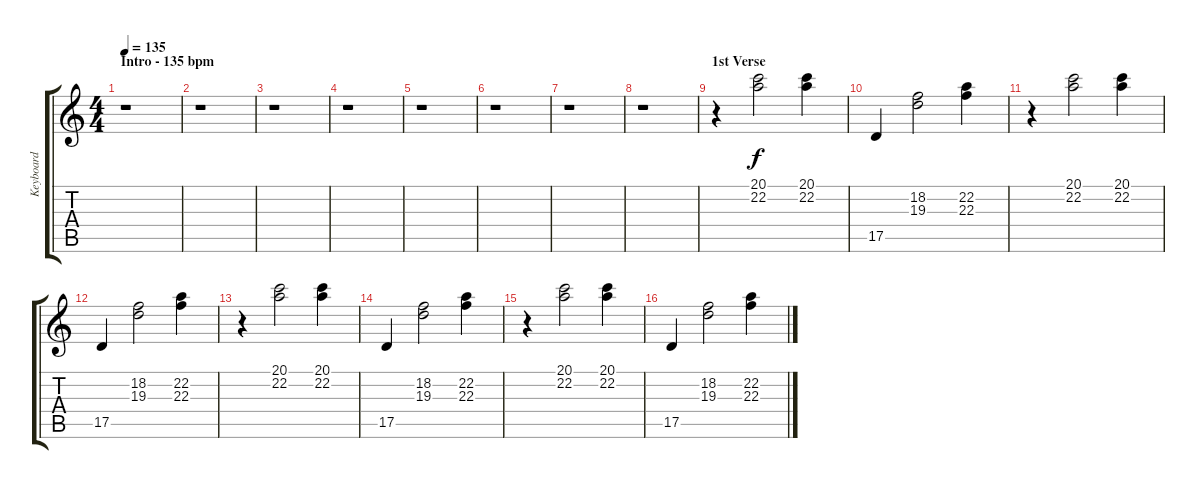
\track ("Keyboard" "Keyboard") {instrument pad1newage}
\staff {score tabs}
\tuning (E4 B3 G3 D3 A2 E2) {hide}
\ts (4 4)
\section ("" "Intro - 135 bpm")
\tempo 135
\clef g2
\ks c
r.1{dy f instrument pad1newage} |
r.1 |
r.1 |
r.1 |
r.1 |
r.1 |
r.1 |
r.1 |
\section ("" "1st Verse")
r.4 (20.1 22.2).2 (20.1 22.2).4 |
17.5.4 (18.2 19.3).2 (22.2 22.3).4 |
r.4 (20.1 22.2).2 (20.1 22.2).4 |
17.5.4 (18.2 19.3).2 (22.2 22.3).4 |
r.4 (20.1 22.2).2 (20.1 22.2).4 |
17.5.4 (18.2 19.3).2 (22.2 22.3).4 |
r.4 (20.1 22.2).2 (20.1 22.2).4 |
17.5.4 (18.2 19.3).2 (22.2 22.3).4
